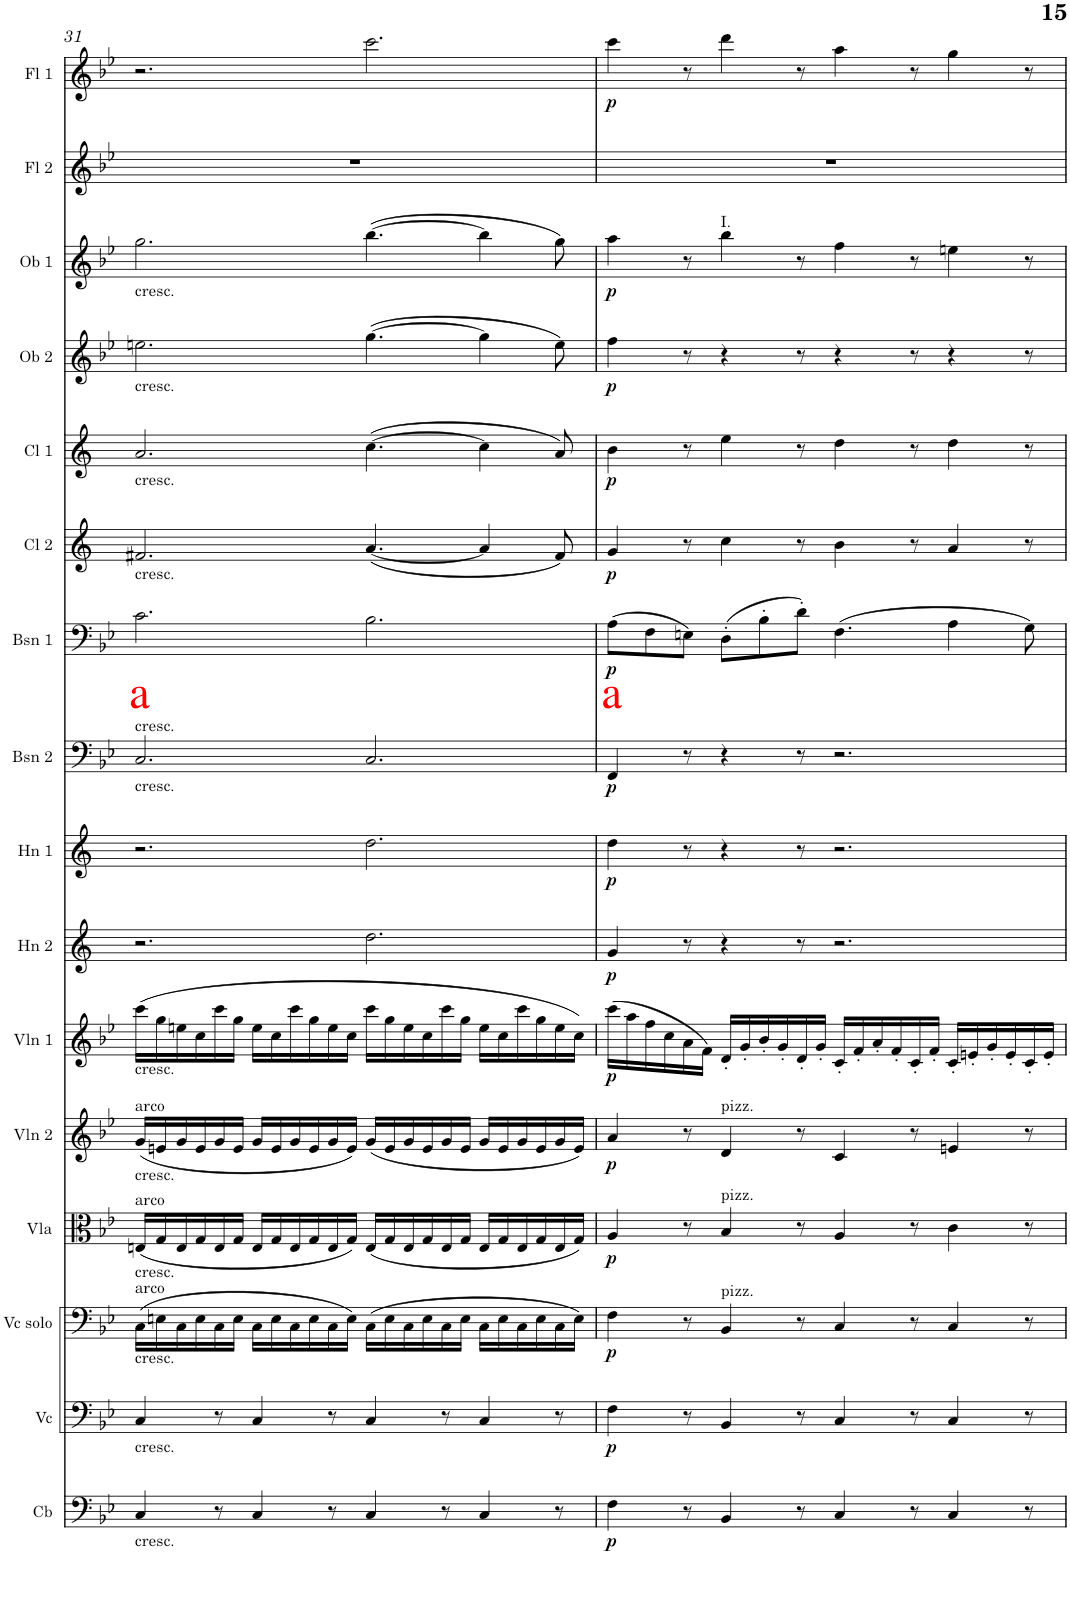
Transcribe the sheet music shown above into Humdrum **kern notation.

**kern	**dynam	**kern	**dynam	**kern	**dynam	**kern	**dynam	**kern	**dynam	**kern	**dynam	**kern	**dynam	**kern	**dynam	**kern	**dynam	**kern	**text	**dynam	**kern	**dynam	**kern	**dynam	**kern	**dynam	**kern	**dynam	**kern	**kern	**dynam
*part16	*part16	*part15	*part15	*part14	*part14	*part13	*part13	*part12	*part12	*part11	*part11	*part10	*part10	*part9	*part9	*part8	*part8	*part7	*part7	*part7	*part6	*part6	*part5	*part5	*part4	*part4	*part3	*part3	*part2	*part1	*part1
*staff16	*staff16	*staff15	*staff15	*staff14	*staff14	*staff13	*staff13	*staff12	*staff12	*staff11	*staff11	*staff10	*staff10	*staff9	*staff9	*staff8	*staff8	*staff7	*staff7	*staff7	*staff6	*staff6	*staff5	*staff5	*staff4	*staff4	*staff3	*staff3	*staff2	*staff1	*staff1
*I"Contrabass	*	*I"Violoncello	*	*I"Violoncello solo	*	*I"Viola	*	*I"Violin 2	*	*I"Violin 1	*	*I"Bb basso Horn 2	*	*I"Bb basso Horn 1	*	*I"Bassoon 2	*	*I"Bassoon 1	*	*	*I"Bb Clarinet 2	*	*I"Bb Clarinet 1	*	*I"Oboe 2	*	*I"Oboe 1	*	*I"Flute 2	*I"Flute 1	*
*I'Cb	*	*I'Vc	*	*I'Vc solo	*	*I'Vla	*	*I'Vln 2	*	*I'Vln 1	*	*I'Hn 2	*	*I'Hn 1	*	*I'Bsn 2	*	*I'Bsn 1	*	*	*I'Cl 2	*	*I'Cl 1	*	*I'Ob 2	*	*I'Ob 1	*	*I'Fl 2	*I'Fl 1	*
!!LO:PB:g=z
*clefF4	*	*clefF4	*	*clefF4	*	*clefC3	*	*clefG2	*	*clefG2	*	*clefG2	*	*clefG2	*	*clefF4	*	*clefF4	*	*	*clefG2	*	*clefG2	*	*clefG2	*	*clefG2	*	*clefG2	*clefG2	*
*Trd7c12	*	*	*	*	*	*	*	*	*	*	*	*Trd8c14	*	*Trd8c14	*	*	*	*	*	*	*Trd1c2	*	*Trd1c2	*	*	*	*	*	*	*	*
*k[b-e-]	*	*k[b-e-]	*	*k[b-e-]	*	*k[b-e-]	*	*k[b-e-]	*	*k[b-e-]	*	*k[]	*	*k[]	*	*k[b-e-]	*	*k[b-e-]	*	*	*k[]	*	*k[]	*	*k[b-e-]	*	*k[b-e-]	*	*k[b-e-]	*k[b-e-]	*
*M12/8	*	*M12/8	*	*M12/8	*	*M12/8	*	*M12/8	*	*M12/8	*	*M12/8	*	*M12/8	*	*M12/8	*	*M12/8	*	*	*M12/8	*	*M12/8	*	*M12/8	*	*M12/8	*	*M12/8	*M12/8	*
=31	=31	=31	=31	=31	=31	=31	=31	=31	=31	=31	=31	=31	=31	=31	=31	=31	=31	=31	=31	=31	=31	=31	=31	=31	=31	=31	=31	=31	=31	=31	=31
!	!	!	!	!	!	!	!	!	!	!	!	!	!	!	!	!	!	!	!	!	!	!	!	!	!	!	!LO:TX:b:t=cresc.	!	!	!	!
!	!	!	!	!	!	!	!	!	!	!	!	!	!	!	!	!	!	!	!	!	!	!	!	!	!LO:TX:b:t=cresc.	!	!	!	!	!	!
!	!	!	!	!	!	!	!	!	!	!	!	!	!	!	!	!	!	!	!	!	!	!	!LO:TX:b:t=cresc.	!	!	!	!	!	!	!	!
!	!	!	!	!	!	!	!	!	!	!	!	!	!	!	!	!	!	!	!	!	!LO:TX:b:t=cresc.	!	!	!	!	!	!	!	!	!	!
!	!	!	!	!	!	!	!	!	!	!	!	!	!	!	!	!	!	!LO:TX:b:t=cresc.	!	!	!	!	!	!	!	!	!	!	!	!	!
!	!	!	!	!	!	!	!	!	!	!	!	!	!	!	!	!LO:TX:b:t=cresc.	!	!	!	!	!	!	!	!	!	!	!	!	!	!	!
!	!	!	!	!	!	!	!	!	!	!LO:TX:b:t=cresc.	!	!	!	!	!	!	!	!	!	!	!	!	!	!	!	!	!	!	!	!	!
!	!	!	!	!	!	!	!	!LO:TX:b:t=cresc.	!	!	!	!	!	!	!	!	!	!	!	!	!	!	!	!	!	!	!	!	!	!	!
!	!	!	!	!	!	!	!	!LO:TX:a:t=arco	!	!	!	!	!	!	!	!	!	!	!	!	!	!	!	!	!	!	!	!	!	!	!
!	!	!	!	!	!	!LO:TX:b:t=cresc.	!	!	!	!	!	!	!	!	!	!	!	!	!	!	!	!	!	!	!	!	!	!	!	!	!
!	!	!	!	!	!	!LO:TX:a:t=arco	!	!	!	!	!	!	!	!	!	!	!	!	!	!	!	!	!	!	!	!	!	!	!	!	!
!	!	!	!	!LO:TX:b:t=cresc.	!	!	!	!	!	!	!	!	!	!	!	!	!	!	!	!	!	!	!	!	!	!	!	!	!	!	!
!	!	!	!	!LO:TX:a:t=arco	!	!	!	!	!	!	!	!	!	!	!	!	!	!	!	!	!	!	!	!	!	!	!	!	!	!	!
!	!	!LO:TX:b:t=cresc.	!	!	!	!	!	!	!	!	!	!	!	!	!	!	!	!	!	!	!	!	!	!	!	!	!	!	!	!	!
!LO:TX:b:t=cresc.	!	!	!	!	!	!	!	!	!	!	!	!	!	!	!	!	!	!	!	!	!	!	!	!	!	!	!	!	!	!	!
!	!	!	!	!	!	!	!	!	!	!	!	!	!	!	!	!	!	!	!LO:LY:b:color=#FF0000	!	!	!	!	!	!	!	!	!	!	!	!
4C/	.	4C/	.	(16C\LL	.	(16En/LL	.	(16g/LL	.	(16ccc\LL	.	2.r	.	2.r	.	2.C/	.	2.c\	a	.	2.f#X/	.	2.a/	.	2.een\	.	2.gg\	.	1.r	2.r	.
.	.	.	.	16En\	.	16G/	.	16en/	.	16gg\	.	.	.	.	.	.	.	.	.	.	.	.	.	.	.	.	.	.	.	.	.
.	.	.	.	16C\	.	16E/	.	16g/	.	16een\	.	.	.	.	.	.	.	.	.	.	.	.	.	.	.	.	.	.	.	.	.
.	.	.	.	16E\	.	16G/	.	16e/	.	16cc\	.	.	.	.	.	.	.	.	.	.	.	.	.	.	.	.	.	.	.	.	.
8r	.	8r	.	16C\	.	16E/	.	16g/	.	16ccc\	.	.	.	.	.	.	.	.	.	.	.	.	.	.	.	.	.	.	.	.	.
.	.	.	.	16E\JJ	.	16G/JJ	.	16e/JJ	.	16gg\JJ	.	.	.	.	.	.	.	.	.	.	.	.	.	.	.	.	.	.	.	.	.
4C/	.	4C/	.	16C\LL	.	16E/LL	.	16g/LL	.	16ee\LL	.	.	.	.	.	.	.	.	.	.	.	.	.	.	.	.	.	.	.	.	.
.	.	.	.	16E\	.	16G/	.	16e/	.	16cc\	.	.	.	.	.	.	.	.	.	.	.	.	.	.	.	.	.	.	.	.	.
.	.	.	.	16C\	.	16E/	.	16g/	.	16ccc\	.	.	.	.	.	.	.	.	.	.	.	.	.	.	.	.	.	.	.	.	.
.	.	.	.	16E\	.	16G/	.	16e/	.	16gg\	.	.	.	.	.	.	.	.	.	.	.	.	.	.	.	.	.	.	.	.	.
8r	.	8r	.	16C\	.	16E/	.	16g/	.	16ee\	.	.	.	.	.	.	.	.	.	.	.	.	.	.	.	.	.	.	.	.	.
.	.	.	.	16E\JJ)	.	16G/JJ)	.	16e/JJ)	.	16cc\JJ	.	.	.	.	.	.	.	.	.	.	.	.	.	.	.	.	.	.	.	.	.
4C/	.	4C/	.	(16C\LL	.	(16E/LL	.	(16g/LL	.	16ccc\LL	.	2.dd\	.	2.dd\	.	2.C/	.	2.B-\	.	.	([4.a/	.	([4.cc\	.	([4.gg\	.	([4.bb-\	.	.	2.ccc\	.
.	.	.	.	16E\	.	16G/	.	16e/	.	16gg\	.	.	.	.	.	.	.	.	.	.	.	.	.	.	.	.	.	.	.	.	.
.	.	.	.	16C\	.	16E/	.	16g/	.	16ee\	.	.	.	.	.	.	.	.	.	.	.	.	.	.	.	.	.	.	.	.	.
.	.	.	.	16E\	.	16G/	.	16e/	.	16cc\	.	.	.	.	.	.	.	.	.	.	.	.	.	.	.	.	.	.	.	.	.
8r	.	8r	.	16C\	.	16E/	.	16g/	.	16ccc\	.	.	.	.	.	.	.	.	.	.	.	.	.	.	.	.	.	.	.	.	.
.	.	.	.	16E\JJ	.	16G/JJ	.	16e/JJ	.	16gg\JJ	.	.	.	.	.	.	.	.	.	.	.	.	.	.	.	.	.	.	.	.	.
4C/	.	4C/	.	16C\LL	.	16E/LL	.	16g/LL	.	16ee\LL	.	.	.	.	.	.	.	.	.	.	4a/]	.	4cc\]	.	4gg\]	.	4bb-\]	.	.	.	.
.	.	.	.	16E\	.	16G/	.	16e/	.	16cc\	.	.	.	.	.	.	.	.	.	.	.	.	.	.	.	.	.	.	.	.	.
.	.	.	.	16C\	.	16E/	.	16g/	.	16ccc\	.	.	.	.	.	.	.	.	.	.	.	.	.	.	.	.	.	.	.	.	.
.	.	.	.	16E\	.	16G/	.	16e/	.	16gg\	.	.	.	.	.	.	.	.	.	.	.	.	.	.	.	.	.	.	.	.	.
8r	.	8r	.	16C\	.	16E/	.	16g/	.	16ee\	.	.	.	.	.	.	.	.	.	.	8f#/)	.	8a/)	.	8ee\)	.	8gg\)	.	.	.	.
.	.	.	.	16E\JJ)	.	16G/JJ)	.	16e/JJ)	.	16cc\JJ)	.	.	.	.	.	.	.	.	.	.	.	.	.	.	.	.	.	.	.	.	.
=32	=32	=32	=32	=32	=32	=32	=32	=32	=32	=32	=32	=32	=32	=32	=32	=32	=32	=32	=32	=32	=32	=32	=32	=32	=32	=32	=32	=32	=32	=32	=32
!	!LO:DY:b	!	!LO:DY:b	!	!LO:DY:b	!	!LO:DY:b	!	!LO:DY:b	!	!LO:DY:b	!	!LO:DY:b	!	!LO:DY:b	!	!LO:DY:b	!	!LO:LY:b:color=#FF0000	!LO:DY:b	!	!LO:DY:b	!	!LO:DY:b	!	!LO:DY:b	!	!LO:DY:b	!	!	!LO:DY:b
4F\	p	4F\	p	4F\	p	4A/	p	4a/	p	(16ccc\LL	p	4g/	p	4dd\	p	4FF/	p	(8A\L	a	p	4g/	p	4b\	p	4ff\	p	4aa\	p	1.r	4ccc\	p
.	.	.	.	.	.	.	.	.	.	16aa\	.	.	.	.	.	.	.	.	.	.	.	.	.	.	.	.	.	.	.	.	.
.	.	.	.	.	.	.	.	.	.	16ff\	.	.	.	.	.	.	.	8F\	.	.	.	.	.	.	.	.	.	.	.	.	.
.	.	.	.	.	.	.	.	.	.	16cc\	.	.	.	.	.	.	.	.	.	.	.	.	.	.	.	.	.	.	.	.	.
8r	.	8r	.	8r	.	8r	.	8r	.	16a\	.	8r	.	8r	.	8r	.	8En\J)	.	.	8r	.	8r	.	8r	.	8r	.	.	8r	.
.	.	.	.	.	.	.	.	.	.	16f\JJ)	.	.	.	.	.	.	.	.	.	.	.	.	.	.	.	.	.	.	.	.	.
!	!	!	!	!	!	!	!	!	!	!	!	!	!	!	!	!	!	!	!	!	!	!	!	!	!	!	!LO:TX:a:t=I.	!	!	!	!
!	!	!	!	!	!	!	!	!LO:TX:a:t=pizz.	!	!	!	!	!	!	!	!	!	!	!	!	!	!	!	!	!	!	!	!	!	!	!
!	!	!	!	!	!	!LO:TX:a:t=pizz.	!	!	!	!	!	!	!	!	!	!	!	!	!	!	!	!	!	!	!	!	!	!	!	!	!
!	!	!	!	!LO:TX:a:t=pizz.	!	!	!	!	!	!	!	!	!	!	!	!	!	!	!	!	!	!	!	!	!	!	!	!	!	!	!
4BB-/	.	4BB-/	.	4BB-/	.	4B-/	.	4d/	.	16d'/LL	.	4r	.	4r	.	4r	.	(8D'\L	.	.	4cc\	.	4ee\	.	4r	.	4bb-\	.	.	4ddd\	.
.	.	.	.	.	.	.	.	.	.	16g'/	.	.	.	.	.	.	.	.	.	.	.	.	.	.	.	.	.	.	.	.	.
.	.	.	.	.	.	.	.	.	.	16b-'/	.	.	.	.	.	.	.	8B-'\	.	.	.	.	.	.	.	.	.	.	.	.	.
.	.	.	.	.	.	.	.	.	.	16g'/	.	.	.	.	.	.	.	.	.	.	.	.	.	.	.	.	.	.	.	.	.
8r	.	8r	.	8r	.	8r	.	8r	.	16d'/	.	8r	.	8r	.	8r	.	8d'\J)	.	.	8r	.	8r	.	8r	.	8r	.	.	8r	.
.	.	.	.	.	.	.	.	.	.	16g'/JJ	.	.	.	.	.	.	.	.	.	.	.	.	.	.	.	.	.	.	.	.	.
4C/	.	4C/	.	4C/	.	4A/	.	4c/	.	16c'/LL	.	2.r	.	2.r	.	2.r	.	(4.F\	.	.	4b\	.	4dd\	.	4r	.	4ff\	.	.	4aa\	.
.	.	.	.	.	.	.	.	.	.	16f'/	.	.	.	.	.	.	.	.	.	.	.	.	.	.	.	.	.	.	.	.	.
.	.	.	.	.	.	.	.	.	.	16a'/	.	.	.	.	.	.	.	.	.	.	.	.	.	.	.	.	.	.	.	.	.
.	.	.	.	.	.	.	.	.	.	16f'/	.	.	.	.	.	.	.	.	.	.	.	.	.	.	.	.	.	.	.	.	.
8r	.	8r	.	8r	.	8r	.	8r	.	16c'/	.	.	.	.	.	.	.	.	.	.	8r	.	8r	.	8r	.	8r	.	.	8r	.
.	.	.	.	.	.	.	.	.	.	16f'/JJ	.	.	.	.	.	.	.	.	.	.	.	.	.	.	.	.	.	.	.	.	.
4C/	.	4C/	.	4C/	.	4c\	.	4en/	.	16c'/LL	.	.	.	.	.	.	.	4A\	.	.	4a/	.	4dd\	.	4r	.	4een\	.	.	4gg\	.
.	.	.	.	.	.	.	.	.	.	16en'/	.	.	.	.	.	.	.	.	.	.	.	.	.	.	.	.	.	.	.	.	.
.	.	.	.	.	.	.	.	.	.	16g'/	.	.	.	.	.	.	.	.	.	.	.	.	.	.	.	.	.	.	.	.	.
.	.	.	.	.	.	.	.	.	.	16e'/	.	.	.	.	.	.	.	.	.	.	.	.	.	.	.	.	.	.	.	.	.
8r	.	8r	.	8r	.	8r	.	8r	.	16c'/	.	.	.	.	.	.	.	8G\)	.	.	8r	.	8r	.	8r	.	8r	.	.	8r	.
.	.	.	.	.	.	.	.	.	.	16e'/JJ	.	.	.	.	.	.	.	.	.	.	.	.	.	.	.	.	.	.	.	.	.
=	=	=	=	=	=	=	=	=	=	=	=	=	=	=	=	=	=	=	=	=	=	=	=	=	=	=	=	=	=	=	=
*-	*-	*-	*-	*-	*-	*-	*-	*-	*-	*-	*-	*-	*-	*-	*-	*-	*-	*-	*-	*-	*-	*-	*-	*-	*-	*-	*-	*-	*-	*-	*-
